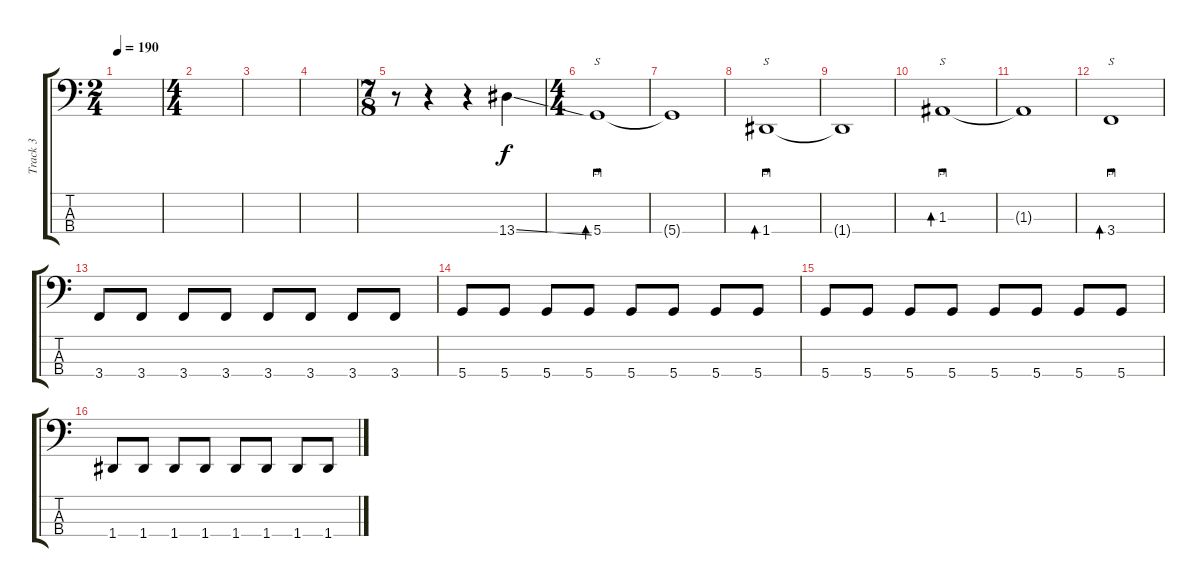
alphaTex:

\track ("Track 3" "Track 3") {instrument electricbasspick}
\staff {score tabs}
\tuning (G2 D2 A1 D1) {hide}
\ts (2 4)
\tempo 190
\clef f4
\ks c
|
\ts (4 4)
|
|
|
\ts (7 8)
r.8 r.4 r.4 13.4{ss}.4 |
\ts (4 4)
5.4.1{s sd bd 60} |
5.4{t}.1 |
1.4.1{s sd bd 60} |
1.4{t}.1 |
1.3.1{s sd bd 60} |
1.3{t}.1 |
3.4.1{s sd bd 60} |
3.4.8 3.4.8 3.4.8 3.4.8 3.4.8 3.4.8 3.4.8 3.4.8 |
5.4.8 5.4.8 5.4.8 5.4.8 5.4.8 5.4.8 5.4.8 5.4.8 |
5.4.8 5.4.8 5.4.8 5.4.8 5.4.8 5.4.8 5.4.8 5.4.8 |
1.4.8 1.4.8 1.4.8 1.4.8 1.4.8 1.4.8 1.4.8 1.4.8
